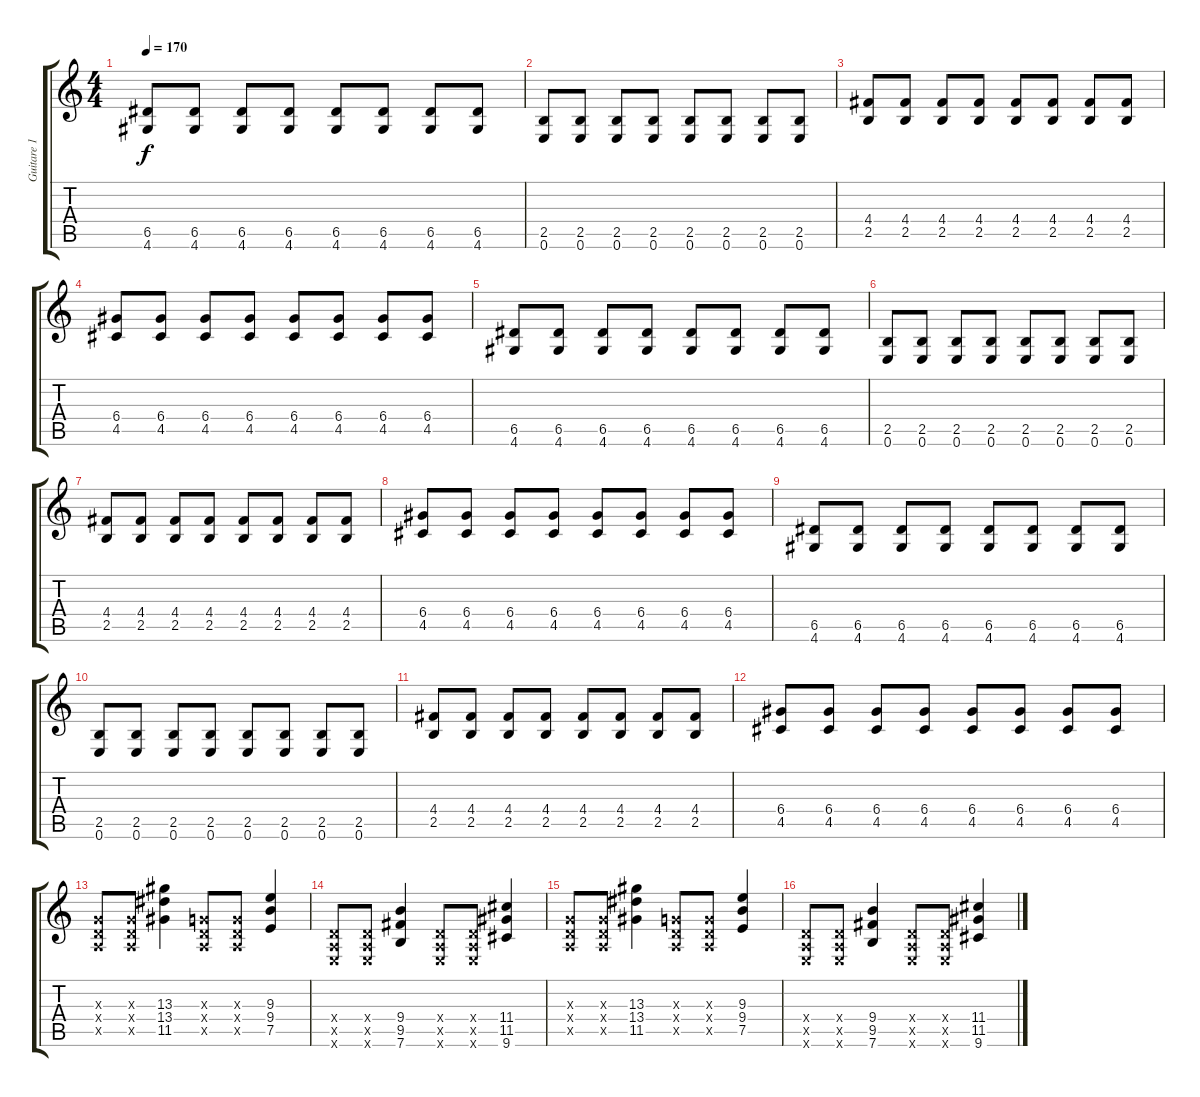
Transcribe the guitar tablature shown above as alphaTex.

\track ("Guitare 1" "Guitare 1") {instrument acousticguitarsteel}
\staff {score tabs}
\tuning (E4 B3 G3 D3 A2 E2) {hide}
\ts (4 4)
\tempo 170
\clef g2
\ks c
(6.5 4.6).8{dy f} (6.5 4.6).8 (6.5 4.6).8 (6.5 4.6).8 (6.5 4.6).8 (6.5 4.6).8 (6.5 4.6).8 (6.5 4.6).8 |
(2.5 0.6).8 (2.5 0.6).8 (2.5 0.6).8 (2.5 0.6).8 (2.5 0.6).8 (2.5 0.6).8 (2.5 0.6).8 (2.5 0.6).8 |
(4.4 2.5).8 (4.4 2.5).8 (4.4 2.5).8 (4.4 2.5).8 (4.4 2.5).8 (4.4 2.5).8 (4.4 2.5).8 (4.4 2.5).8 |
(6.4 4.5).8 (6.4 4.5).8 (6.4 4.5).8 (6.4 4.5).8 (6.4 4.5).8 (6.4 4.5).8 (6.4 4.5).8 (6.4 4.5).8 |
(6.5 4.6).8 (6.5 4.6).8 (6.5 4.6).8 (6.5 4.6).8 (6.5 4.6).8 (6.5 4.6).8 (6.5 4.6).8 (6.5 4.6).8 |
(2.5 0.6).8 (2.5 0.6).8 (2.5 0.6).8 (2.5 0.6).8 (2.5 0.6).8 (2.5 0.6).8 (2.5 0.6).8 (2.5 0.6).8 |
(4.4 2.5).8 (4.4 2.5).8 (4.4 2.5).8 (4.4 2.5).8 (4.4 2.5).8 (4.4 2.5).8 (4.4 2.5).8 (4.4 2.5).8 |
(6.4 4.5).8 (6.4 4.5).8 (6.4 4.5).8 (6.4 4.5).8 (6.4 4.5).8 (6.4 4.5).8 (6.4 4.5).8 (6.4 4.5).8 |
(6.5 4.6).8 (6.5 4.6).8 (6.5 4.6).8 (6.5 4.6).8 (6.5 4.6).8 (6.5 4.6).8 (6.5 4.6).8 (6.5 4.6).8 |
(2.5 0.6).8 (2.5 0.6).8 (2.5 0.6).8 (2.5 0.6).8 (2.5 0.6).8 (2.5 0.6).8 (2.5 0.6).8 (2.5 0.6).8 |
(4.4 2.5).8 (4.4 2.5).8 (4.4 2.5).8 (4.4 2.5).8 (4.4 2.5).8 (4.4 2.5).8 (4.4 2.5).8 (4.4 2.5).8 |
(6.4 4.5).8 (6.4 4.5).8 (6.4 4.5).8 (6.4 4.5).8 (6.4 4.5).8 (6.4 4.5).8 (6.4 4.5).8 (6.4 4.5).8 |
(0.3{x} 0.4{x} 0.5{x}).8 (0.3{x} 0.4{x} 0.5{x}).8 (13.3 13.4 11.5).4 (0.3{x} 0.4{x} 0.5{x}).8 (0.3{x} 0.4{x} 0.5{x}).8 (9.3 9.4 7.5).4 |
(0.4{x} 0.5{x} 0.6{x}).8 (0.4{x} 0.5{x} 0.6{x}).8 (9.4 9.5 7.6).4 (0.4{x} 0.5{x} 0.6{x}).8 (0.4{x} 0.5{x} 0.6{x}).8 (11.4 11.5 9.6).4 |
(0.3{x} 0.4{x} 0.5{x}).8 (0.3{x} 0.4{x} 0.5{x}).8 (13.3 13.4 11.5).4 (0.3{x} 0.4{x} 0.5{x}).8 (0.3{x} 0.4{x} 0.5{x}).8 (9.3 9.4 7.5).4 |
(0.4{x} 0.5{x} 0.6{x}).8 (0.4{x} 0.5{x} 0.6{x}).8 (9.4 9.5 7.6).4 (0.4{x} 0.5{x} 0.6{x}).8 (0.4{x} 0.5{x} 0.6{x}).8 (11.4 11.5 9.6).4
